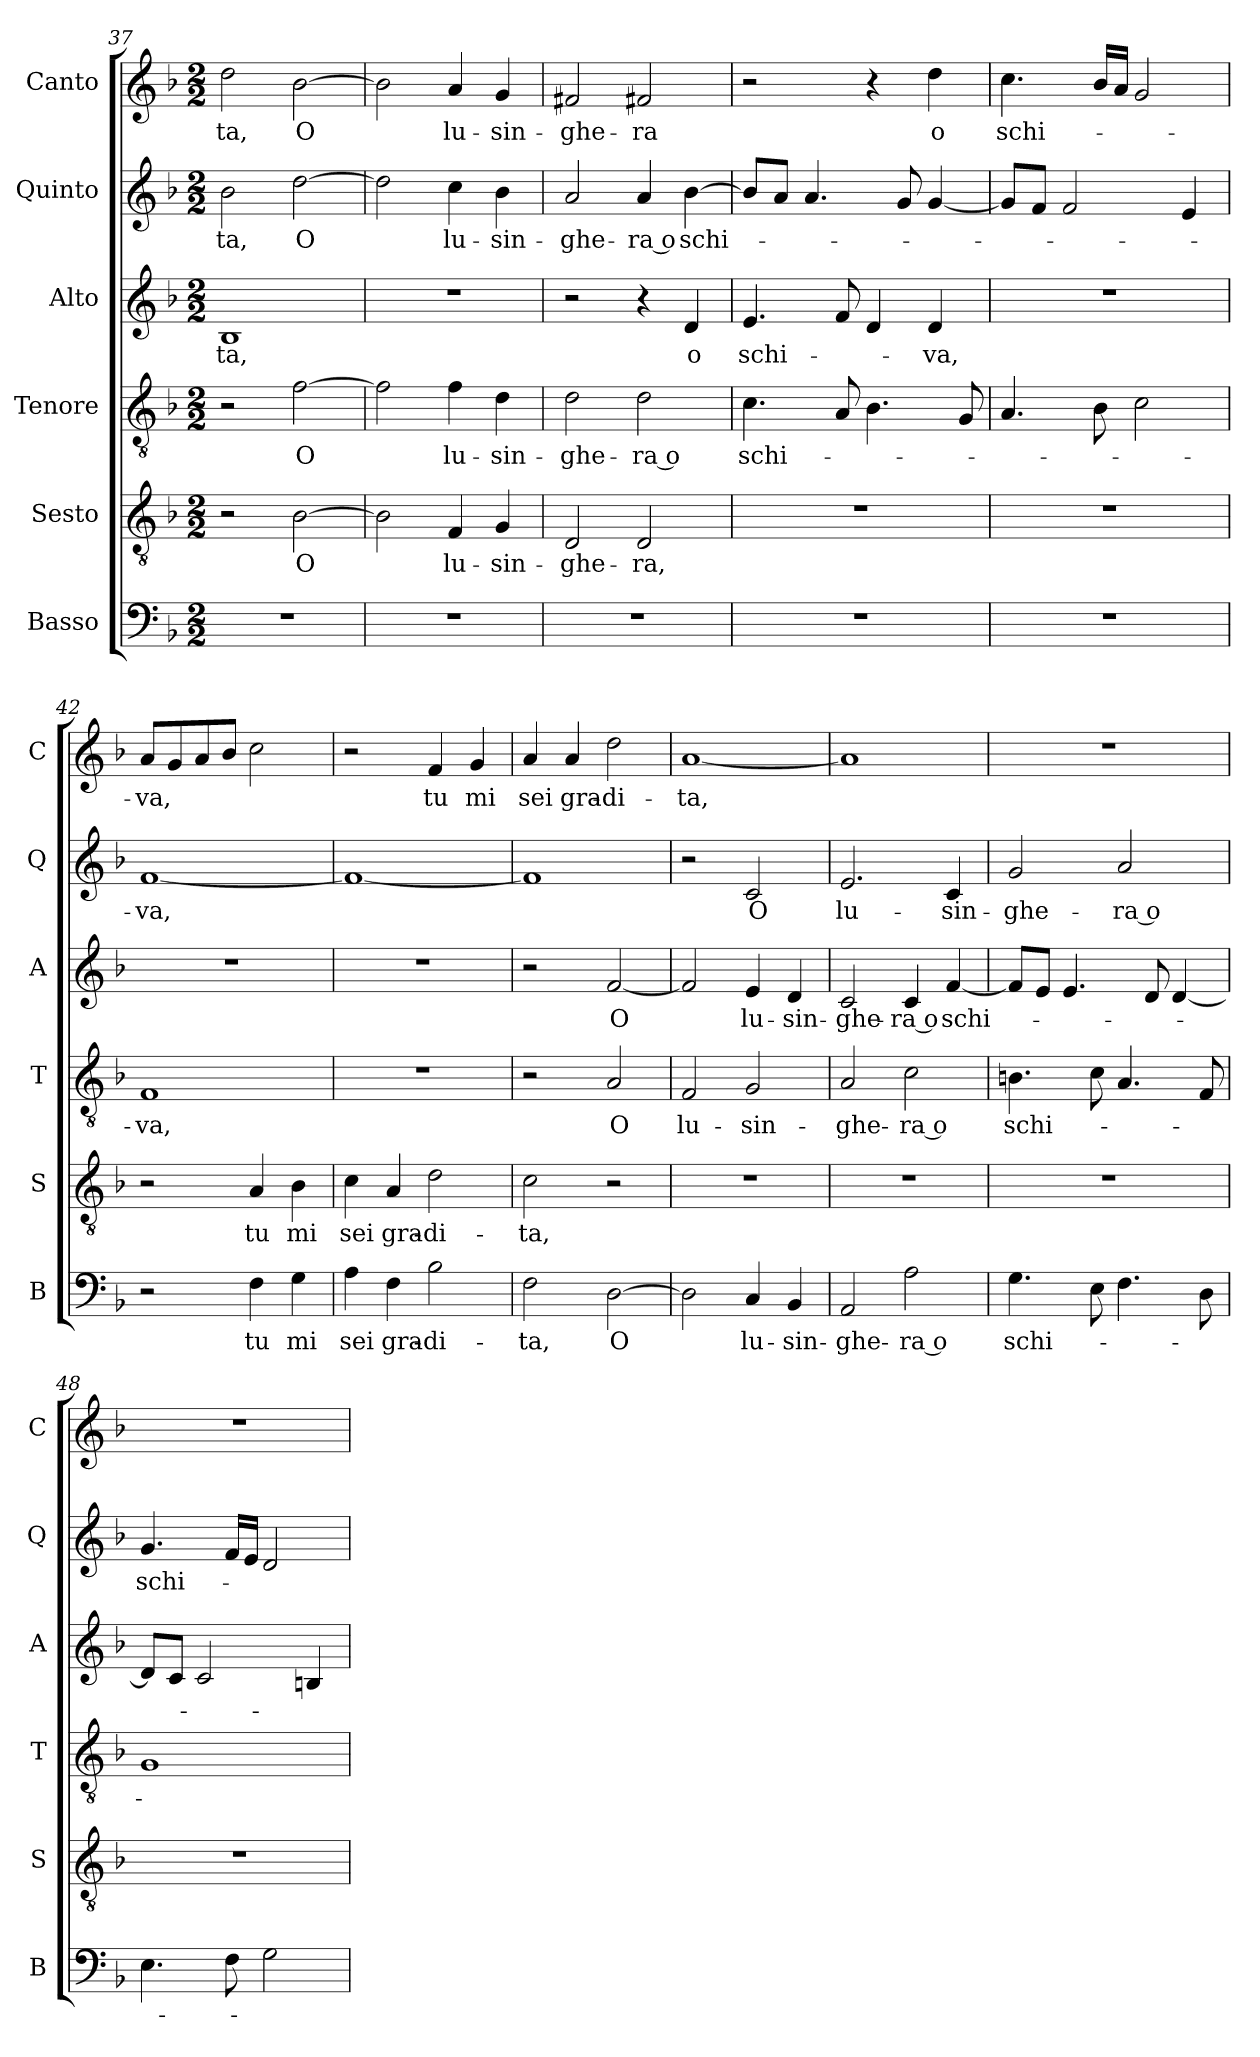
**kern	**text	**kern	**text	**kern	**text	**kern	**text	**kern	**text	**kern	**text
*part6	*part6	*part5	*part5	*part4	*part4	*part3	*part3	*part2	*part2	*part1	*part1
*staff6	*staff6	*staff5	*staff5	*staff4	*staff4	*staff3	*staff3	*staff2	*staff2	*staff1	*staff1
*I"Basso	*	*I"Sesto	*	*I"Tenore	*	*I"Alto	*	*I"Quinto	*	*I"Canto	*
*I'B	*	*I'S	*	*I'T	*	*I'A	*	*I'Q	*	*I'C	*
*clefF4	*	*clefGv2	*	*clefGv2	*	*clefG2	*	*clefG2	*	*clefG2	*
*k[b-]	*	*k[b-]	*	*k[b-]	*	*k[b-]	*	*k[b-]	*	*k[b-]	*
*d:	*	*d:	*	*d:	*	*d:	*	*d:	*	*d:	*
*M2/2	*	*M2/2	*	*M2/2	*	*M2/2	*	*M2/2	*	*M2/2	*
=37	=37	=37	=37	=37	=37	=37	=37	=37	=37	=37	=37
1r	.	2r	.	2r	.	1B-	-ta,	2b-	-ta,	2dd	-ta,
.	.	[2B-	O	[2f	O	.	.	[2dd	O	[2b-	O
=38	=38	=38	=38	=38	=38	=38	=38	=38	=38	=38	=38
1r	.	2B-]	.	2f]	.	1r	.	2dd]	.	2b-]	.
.	.	4F	lu-	4f	lu-	.	.	4cc	lu-	4a	lu-
.	.	4G	-sin-	4d	-sin-	.	.	4b-	-sin-	4g	-sin-
=39	=39	=39	=39	=39	=39	=39	=39	=39	=39	=39	=39
1r	.	2D	-ghe-	2d	-ghe-	2r	.	2a	-ghe-	2f#X	-ghe-
.	.	2D	-ra,	2d	-ra o	4r	.	4a	-ra o	2f#X	-ra
.	.	.	.	.	.	4d	o	[4b-	schi-	.	.
=40	=40	=40	=40	=40	=40	=40	=40	=40	=40	=40	=40
1r	.	1r	.	4.c	schi-	4.e	schi-	8b-L]	.	2r	.
.	.	.	.	.	.	.	.	8aJ	.	.	.
.	.	.	.	.	.	.	.	4.a	.	.	.
.	.	.	.	8A	.	8f	.	.	.	.	.
.	.	.	.	4.B-	.	4d	.	.	.	4r	.
.	.	.	.	.	.	.	.	8g	.	.	.
.	.	.	.	.	.	4d	-va,	[4g	.	4dd	o
.	.	.	.	8G	.	.	.	.	.	.	.
=41	=41	=41	=41	=41	=41	=41	=41	=41	=41	=41	=41
1r	.	1r	.	4.A	.	1r	.	8gL]	.	4.cc	schi-
.	.	.	.	.	.	.	.	8fJ	.	.	.
.	.	.	.	.	.	.	.	2f	.	.	.
.	.	.	.	8B-	.	.	.	.	.	16b-LL	.
.	.	.	.	.	.	.	.	.	.	16aJJ	.
.	.	.	.	2c	.	.	.	.	.	2g	.
.	.	.	.	.	.	.	.	4e	.	.	.
=42	=42	=42	=42	=42	=42	=42	=42	=42	=42	=42	=42
2r	.	2r	.	1F	-va,	1r	.	[1f	-va,	8aL	-va,
.	.	.	.	.	.	.	.	.	.	8g	.
.	.	.	.	.	.	.	.	.	.	8a	.
.	.	.	.	.	.	.	.	.	.	8b-J	.
4F	tu	4A	tu	.	.	.	.	.	.	2cc	.
4G	mi	4B-	mi	.	.	.	.	.	.	.	.
=43	=43	=43	=43	=43	=43	=43	=43	=43	=43	=43	=43
4A	sei	4c	sei	1r	.	1r	.	1f_	.	2r	.
4F	gra-	4A	gra-	.	.	.	.	.	.	.	.
2B-	-di-	2d	-di-	.	.	.	.	.	.	4f	tu
.	.	.	.	.	.	.	.	.	.	4g	mi
=44	=44	=44	=44	=44	=44	=44	=44	=44	=44	=44	=44
2F	-ta,	2c	-ta,	2r	.	2r	.	1f]	.	4a	sei
.	.	.	.	.	.	.	.	.	.	4a	gra-
[2D	O	2r	.	2A	O	[2f	O	.	.	2dd	-di-
=45	=45	=45	=45	=45	=45	=45	=45	=45	=45	=45	=45
2D]	.	1r	.	2F	lu-	2f]	.	2r	.	[1a	-ta,
4C	lu-	.	.	2G	-sin-	4e	lu-	2c	O	.	.
4BB-	-sin-	.	.	.	.	4d	-sin-	.	.	.	.
=46	=46	=46	=46	=46	=46	=46	=46	=46	=46	=46	=46
2AA	-ghe-	1r	.	2A	-ghe-	2c	-ghe-	2.e	lu-	1a]	.
2A	-ra o	.	.	2c	-ra o	4c	-ra o	.	.	.	.
.	.	.	.	.	.	[4f	schi-	4c	-sin-	.	.
=47	=47	=47	=47	=47	=47	=47	=47	=47	=47	=47	=47
4.G	schi-	1r	.	4.Bn	schi-	8fL]	.	2g	-ghe-	1r	.
.	.	.	.	.	.	8eJ	.	.	.	.	.
.	.	.	.	.	.	4.e	.	.	.	.	.
8E	.	.	.	8c	.	.	.	.	.	.	.
4.F	.	.	.	4.A	.	.	.	2a	-ra o	.	.
.	.	.	.	.	.	8d	.	.	.	.	.
.	.	.	.	.	.	[4d	.	.	.	.	.
8D	.	.	.	8F	.	.	.	.	.	.	.
=48	=48	=48	=48	=48	=48	=48	=48	=48	=48	=48	=48
4.E	.	1r	.	1G	.	8dL]	.	4.g	schi-	1r	.
.	.	.	.	.	.	8cJ	.	.	.	.	.
.	.	.	.	.	.	2c	.	.	.	.	.
8F	.	.	.	.	.	.	.	16fLL	.	.	.
.	.	.	.	.	.	.	.	16eJJ	.	.	.
2G	.	.	.	.	.	.	.	2d	.	.	.
.	.	.	.	.	.	4Bn	.	.	.	.	.
=	=	=	=	=	=	=	=	=	=	=	=
*-	*-	*-	*-	*-	*-	*-	*-	*-	*-	*-	*-
